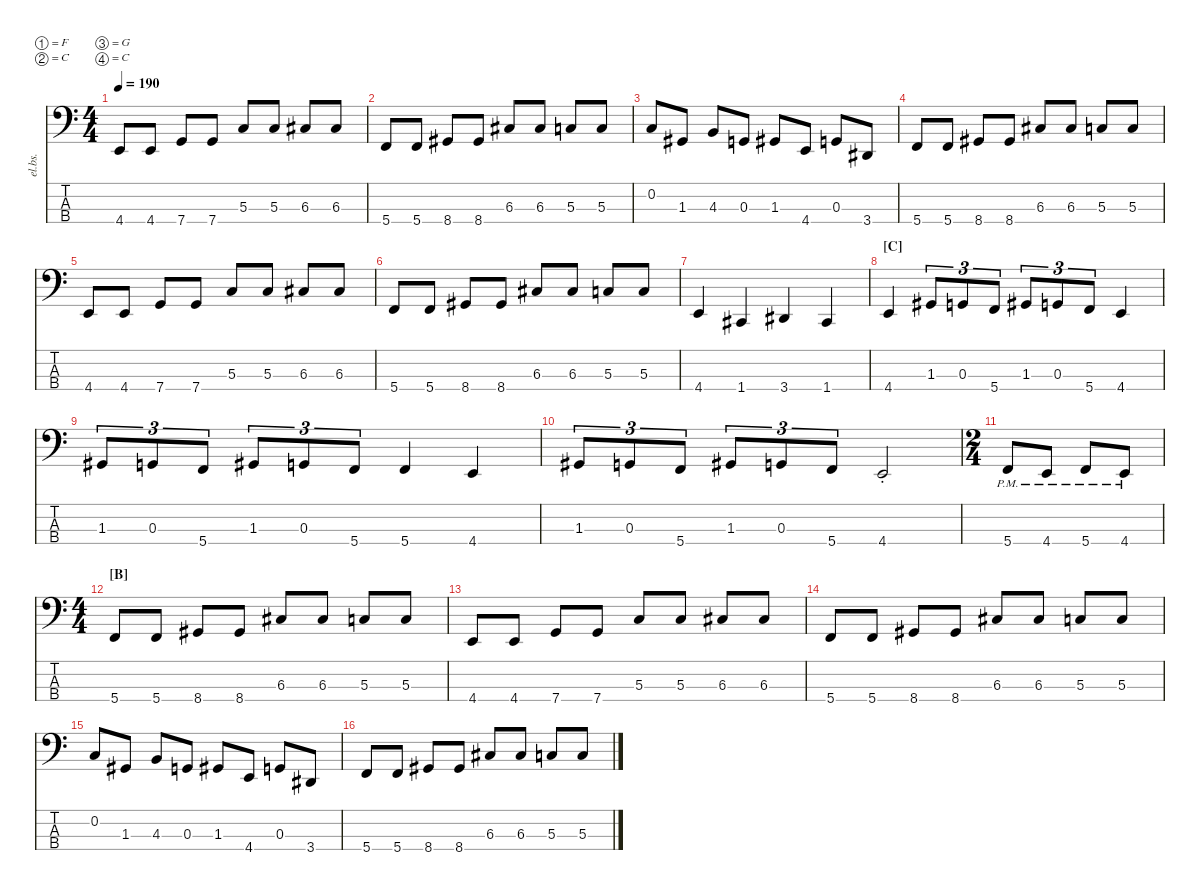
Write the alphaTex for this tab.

\defaultSystemsLayout 4
\hideDynamics
\bracketExtendMode nobrackets
\otherSystemsTrackNameOrientation horizontal
\track ("Electric Bass" "el.bs.") {instrument electricbassfinger}
\staff {score tabs}
\tuning (F2 C2 G1 C1)
\ts (4 4)
\tempo 190
\clef f4
\ks c
4.4.8{dy mf beam Up} 4.4.8{beam Up} 7.4.8{beam Up} 7.4.8{beam Up} 5.3.8{beam Up} 5.3.8{beam Up} 6.3{acc #}.8{beam Up} 6.3{acc #}.8{beam Up} |
5.4.8{beam Up} 5.4.8{beam Up} 8.4{acc #}.8{beam Up} 8.4{acc #}.8{beam Up} 6.3{acc #}.8{beam Up} 6.3{acc #}.8{beam Up} 5.3.8{beam Up} 5.3.8{beam Up} |
0.2.8{beam Up} 1.3{acc #}.8{beam Up} 4.3.8{beam Up} 0.3.8{beam Up} 1.3{acc #}.8{beam Up} 4.4.8{beam Up} 0.3.8{beam Up} 3.4{acc #}.8{beam Up} |
5.4.8{beam Up} 5.4.8{beam Up} 8.4{acc #}.8{beam Up} 8.4{acc #}.8{beam Up} 6.3{acc #}.8{beam Up} 6.3{acc #}.8{beam Up} 5.3.8{beam Up} 5.3.8{beam Up} |
4.4.8{beam Up} 4.4.8{beam Up} 7.4.8{beam Up} 7.4.8{beam Up} 5.3.8{beam Up} 5.3.8{beam Up} 6.3{acc #}.8{beam Up} 6.3{acc #}.8{beam Up} |
5.4.8{beam Up} 5.4.8{beam Up} 8.4{acc #}.8{beam Up} 8.4{acc #}.8{beam Up} 6.3{acc #}.8{beam Up} 6.3{acc #}.8{beam Up} 5.3.8{beam Up} 5.3.8{beam Up} |
4.4.4{beam Up} 1.4{acc #}.4{beam Up} 3.4{acc #}.4{beam Up} 1.4{acc #}.4{beam Up} |
\section ("C" "")
4.4.4{beam Up} 1.3{acc #}.8{tu (3 2) beam Up} 0.3.8{tu (3 2) beam Up} 5.4.8{tu (3 2) beam Up} 1.3{acc #}.8{tu (3 2) beam Up} 0.3.8{tu (3 2) beam Up} 5.4.8{tu (3 2) beam Up} 4.4.4{beam Up} |
1.3{acc #}.8{tu (3 2) beam Up} 0.3.8{tu (3 2) beam Up} 5.4.8{tu (3 2) beam Up} 1.3{acc #}.8{tu (3 2) beam Up} 0.3.8{tu (3 2) beam Up} 5.4.8{tu (3 2) beam Up} 5.4.4{beam Up} 4.4.4{beam Up} |
1.3{acc #}.8{tu (3 2) beam Up} 0.3.8{tu (3 2) beam Up} 5.4.8{tu (3 2) beam Up} 1.3{acc #}.8{tu (3 2) beam Up} 0.3.8{tu (3 2) beam Up} 5.4.8{tu (3 2) beam Up} 4.4{st}.2{beam Up} |
\ts (2 4)
\beaming (8 2 2)
5.4{pm}.8{beam Up} 4.4{pm}.8{beam Up} 5.4{pm}.8{beam Up} 4.4{pm}.8{beam Up} |
\ts (4 4)
\beaming (8 2 2 2 2)
\section ("B" "")
5.4.8{beam Up} 5.4.8{beam Up} 8.4{acc #}.8{beam Up} 8.4{acc #}.8{beam Up} 6.3{acc #}.8{beam Up} 6.3{acc #}.8{beam Up} 5.3.8{beam Up} 5.3.8{beam Up} |
4.4.8{beam Up} 4.4.8{beam Up} 7.4.8{beam Up} 7.4.8{beam Up} 5.3.8{beam Up} 5.3.8{beam Up} 6.3{acc #}.8{beam Up} 6.3{acc #}.8{beam Up} |
5.4.8{beam Up} 5.4.8{beam Up} 8.4{acc #}.8{beam Up} 8.4{acc #}.8{beam Up} 6.3{acc #}.8{beam Up} 6.3{acc #}.8{beam Up} 5.3.8{beam Up} 5.3.8{beam Up} |
0.2.8{beam Up} 1.3{acc #}.8{beam Up} 4.3.8{beam Up} 0.3.8{beam Up} 1.3{acc #}.8{beam Up} 4.4.8{beam Up} 0.3.8{beam Up} 3.4{acc #}.8{beam Up} |
5.4.8{beam Up} 5.4.8{beam Up} 8.4{acc #}.8{beam Up} 8.4{acc #}.8{beam Up} 6.3{acc #}.8{beam Up} 6.3{acc #}.8{beam Up} 5.3.8{beam Up} 5.3.8{beam Up}
